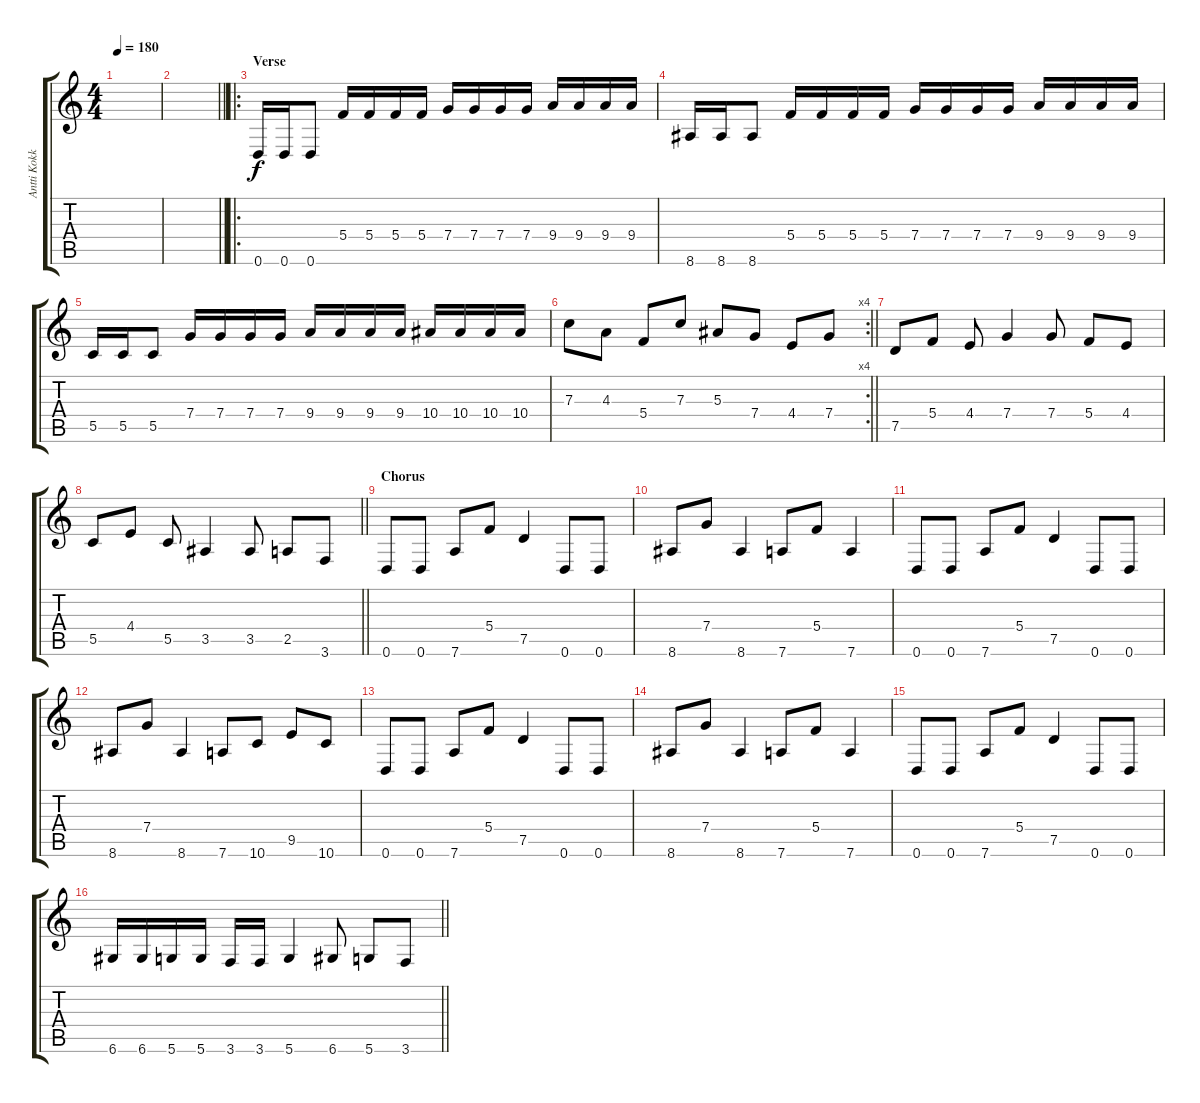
\track ("Antti Kokko" "Antti Kokk") {instrument distortionguitar}
\staff {score tabs}
\tuning (D4 A3 F3 C3 G2 D2) {hide}
\ts (4 4)
\tempo 180
\clef g2
\ks c
|
\barLineRight lightlight
|
\ro
\section ("" "Verse")
0.6.16{dy f} 0.6.16 0.6.8 5.4.16 5.4.16 5.4.16 5.4.16 7.4.16 7.4.16 7.4.16 7.4.16 9.4.16 9.4.16 9.4.16 9.4.16 |
8.6.16 8.6.16 8.6.8 5.4.16 5.4.16 5.4.16 5.4.16 7.4.16 7.4.16 7.4.16 7.4.16 9.4.16 9.4.16 9.4.16 9.4.16 |
5.5.16 5.5.16 5.5.8 7.4.16 7.4.16 7.4.16 7.4.16 9.4.16 9.4.16 9.4.16 9.4.16 10.4.16 10.4.16 10.4.16 10.4.16 |
\rc 4
\barLineRight lightlight
7.3.8 4.3.8 5.4.8 7.3.8 5.3.8 7.4.8 4.4.8 7.4.8 |
7.5.8 5.4.8 4.4.8 7.4.4 7.4.8 5.4.8 4.4.8 |
\barLineRight lightlight
5.5.8 4.4.8 5.5.8 3.5.4 3.5.8 2.5.8 3.6.8 |
\section ("" "Chorus")
0.6.8 0.6.8 7.6.8 5.4.8 7.5.4 0.6.8 0.6.8 |
8.6.8 7.4.8 8.6.4 7.6.8 5.4.8 7.6.4 |
0.6.8 0.6.8 7.6.8 5.4.8 7.5.4 0.6.8 0.6.8 |
8.6.8 7.4.8 8.6.4 7.6.8 10.6.8 9.5.8 10.6.8 |
0.6.8 0.6.8 7.6.8 5.4.8 7.5.4 0.6.8 0.6.8 |
8.6.8 7.4.8 8.6.4 7.6.8 5.4.8 7.6.4 |
0.6.8 0.6.8 7.6.8 5.4.8 7.5.4 0.6.8 0.6.8 |
\barLineRight lightlight
6.6.16 6.6.16 5.6.16 5.6.16 3.6.16 3.6.16 5.6.4 6.6.8 5.6.8 3.6.8
